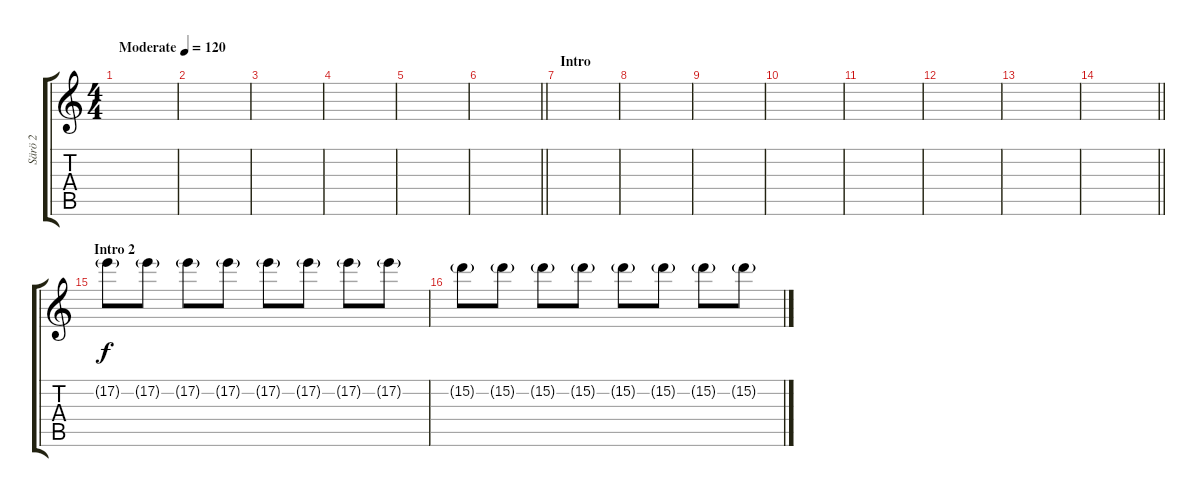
\track ("Särö 2" "Särö 2") {instrument distortionguitar}
\staff {score tabs}
\tuning (E4 B3 G3 D3 A2 E2) {hide}
\ts (4 4)
\tempo (120 "Moderate")
\clef g2
\ks c
|
|
|
|
|
\barLineRight lightlight
|
\section ("" "Intro")
|
|
|
|
|
|
|
\barLineRight lightlight
|
\section ("" "Intro 2")
17.2{g}.8 17.2{g}.8 17.2{g}.8 17.2{g}.8 17.2{g}.8 17.2{g}.8 17.2{g}.8 17.2{g}.8 |
15.2{g}.8 15.2{g}.8 15.2{g}.8 15.2{g}.8 15.2{g}.8 15.2{g}.8 15.2{g}.8 15.2{g}.8
